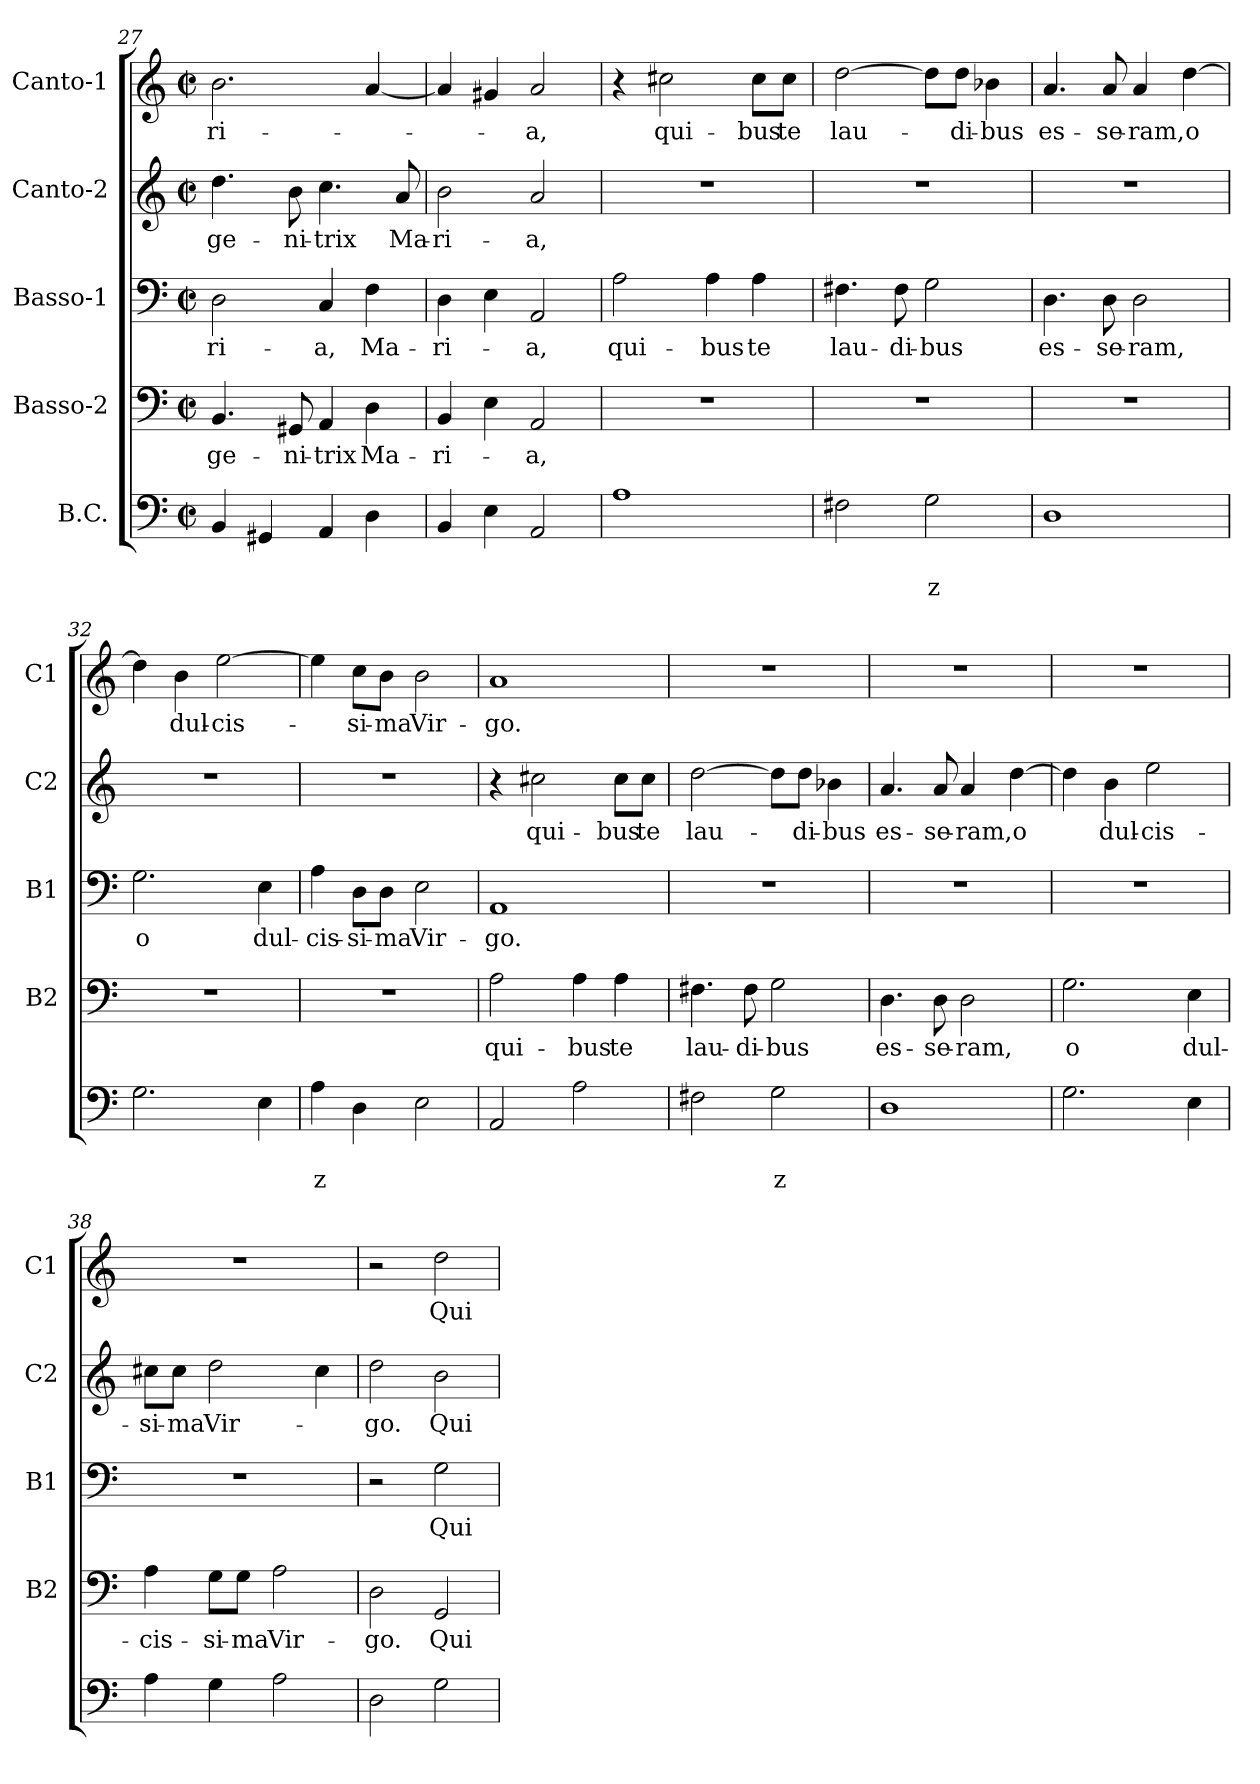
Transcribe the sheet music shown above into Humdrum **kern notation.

**kern	**text	**text	**kern	**text	**kern	**text	**kern	**text	**kern	**text
*part5	*part5	*part5	*part4	*part4	*part3	*part3	*part2	*part2	*part1	*part1
*staff5	*staff5	*staff5	*staff4	*staff4	*staff3	*staff3	*staff2	*staff2	*staff1	*staff1
*I"B.C.	*	*	*I"Basso-2	*	*I"Basso-1	*	*I"Canto-2	*	*I"Canto-1	*
*	*	*	*I'B2	*	*I'B1	*	*I'C2	*	*I'C1	*
*clefF4	*	*	*clefF4	*	*clefF4	*	*clefG2	*	*clefG2	*
*k[]	*	*	*k[]	*	*k[]	*	*k[]	*	*k[]	*
*C:	*	*	*C:	*	*C:	*	*C:	*	*C:	*
*M2/2	*	*	*M2/2	*	*M2/2	*	*M2/2	*	*M2/2	*
*met(c|)	*	*	*met(c|)	*	*met(c|)	*	*met(c|)	*	*met(c|)	*
=27	=27	=27	=27	=27	=27	=27	=27	=27	=27	=27
!	!	!	!	!LO:LY:b	!	!LO:LY:b	!	!LO:LY:b	!	!LO:LY:b
4BB/	.	.	4.BB/	ge-	2D\	-ri-	4.dd\	ge-	2.b\	-ri-
4GG#X/	.	.	.	.	.	.	.	.	.	.
!	!	!	!	!LO:LY:b	!	!	!	!LO:LY:b	!	!
.	.	.	8GG#X/	-ni-	.	.	8b\	-ni-	.	.
!	!	!	!	!LO:LY:b	!	!LO:LY:b	!	!LO:LY:b	!	!
4AA/	.	.	4AA/	-trix	4C/	-a,	4.cc\	-trix	.	.
!	!	!	!	!LO:LY:b	!	!LO:LY:b	!	!	!	!
4D\	.	.	4D\	Ma-	4F\	Ma-	.	.	[4a/	.
!	!	!	!	!	!	!	!	!LO:LY:b	!	!
.	.	.	.	.	.	.	8a/	Ma-	.	.
=28	=28	=28	=28	=28	=28	=28	=28	=28	=28	=28
!	!	!	!	!LO:LY:b	!	!LO:LY:b	!	!LO:LY:b	!	!
4BB/	.	.	4BB/	-ri-	4D\	-ri-	2b\	-ri-	4a/]	.
4E\	.	.	4E\	.	4E\	.	.	.	4g#X/	.
!	!	!	!	!LO:LY:b	!	!LO:LY:b	!	!LO:LY:b	!	!LO:LY:b
2AA/	.	.	2AA/	-a,	2AA/	-a,	2a/	-a,	2a/	-a,
!!LO:LB:g=z
=29	=29	=29	=29	=29	=29	=29	=29	=29	=29	=29
!	!	!	!	!	!	!LO:LY:b	!	!	!	!
1A	.	.	1r	.	2A\	qui-	1r	.	4r	.
!	!	!	!	!	!	!	!	!	!	!LO:LY:b
.	.	.	.	.	.	.	.	.	2cc#X\	qui-
!	!	!	!	!	!	!LO:LY:b	!	!	!	!
.	.	.	.	.	4A\	-bus	.	.	.	.
!	!	!	!	!	!	!LO:LY:b	!	!	!	!LO:LY:b
.	.	.	.	.	4A\	te	.	.	8cc#\L	-bus
!	!	!	!	!	!	!	!	!	!	!LO:LY:b
.	.	.	.	.	.	.	.	.	8cc#\J	te
=30	=30	=30	=30	=30	=30	=30	=30	=30	=30	=30
!	!	!	!	!	!	!LO:LY:b	!	!	!	!LO:LY:b
2F#X\	.	.	1r	.	4.F#X\	lau-	1r	.	[2dd\	lau-
!	!	!	!	!	!	!LO:LY:b	!	!	!	!
.	.	.	.	.	8F#\	-di-	.	.	.	.
!	!	!LO:LY:b	!	!	!	!LO:LY:b	!	!	!	!
2G\	.	z	.	.	2G\	-bus	.	.	8dd\L]	.
!	!	!	!	!	!	!	!	!	!	!LO:LY:b
.	.	.	.	.	.	.	.	.	8dd\J	-di-
!	!	!	!	!	!	!	!	!	!	!LO:LY:b
.	.	.	.	.	.	.	.	.	4b-X\	-bus
=31	=31	=31	=31	=31	=31	=31	=31	=31	=31	=31
!	!	!	!	!	!	!LO:LY:b	!	!	!	!LO:LY:b
1D	.	.	1r	.	4.D\	es-	1r	.	4.a/	es-
!	!	!	!	!	!	!LO:LY:b	!	!	!	!LO:LY:b
.	.	.	.	.	8D\	-se-	.	.	8a/	-se-
!	!	!	!	!	!	!LO:LY:b	!	!	!	!LO:LY:b
.	.	.	.	.	2D\	-ram,	.	.	4a/	-ram,
!	!	!	!	!	!	!	!	!	!	!LO:LY:b
.	.	.	.	.	.	.	.	.	[4dd\	o
=32	=32	=32	=32	=32	=32	=32	=32	=32	=32	=32
!	!	!	!	!	!	!LO:LY:b	!	!	!	!
2.G\	.	.	1r	.	2.G\	o	1r	.	4dd\]	.
!	!	!	!	!	!	!	!	!	!	!LO:LY:b
.	.	.	.	.	.	.	.	.	4b\	dul-
!	!	!	!	!	!	!	!	!	!	!LO:LY:b
.	.	.	.	.	.	.	.	.	[2ee\	-cis-
!	!	!	!	!	!	!LO:LY:b	!	!	!	!
4E\	.	.	.	.	4E\	dul-	.	.	.	.
=33	=33	=33	=33	=33	=33	=33	=33	=33	=33	=33
!	!	!LO:LY:b	!	!	!	!LO:LY:b	!	!	!	!
4A\	.	z	1r	.	4A\	-cis-	1r	.	4ee\]	.
!	!	!	!	!	!	!LO:LY:b	!	!	!	!LO:LY:b
4D\	.	.	.	.	8D\L	-si-	.	.	8cc\L	-si-
!	!	!	!	!	!	!LO:LY:b	!	!	!	!LO:LY:b
.	.	.	.	.	8D\J	-ma	.	.	8b\J	-ma
!	!	!	!	!	!	!LO:LY:b	!	!	!	!LO:LY:b
2E\	.	.	.	.	2E\	Vir-	.	.	2b\	Vir-
=34	=34	=34	=34	=34	=34	=34	=34	=34	=34	=34
!	!	!	!	!LO:LY:b	!	!LO:LY:b	!	!	!	!LO:LY:b
2AA/	.	.	2A\	qui-	1AA	-go.	4r	.	1a	-go.
!	!	!	!	!	!	!	!	!LO:LY:b	!	!
.	.	.	.	.	.	.	2cc#X\	qui-	.	.
!	!	!	!	!LO:LY:b	!	!	!	!	!	!
2A\	.	.	4A\	-bus	.	.	.	.	.	.
!	!	!	!	!LO:LY:b	!	!	!	!LO:LY:b	!	!
.	.	.	4A\	te	.	.	8cc#\L	-bus	.	.
!	!	!	!	!	!	!	!	!LO:LY:b	!	!
.	.	.	.	.	.	.	8cc#\J	te	.	.
!!LO:PB:g=z
=35	=35	=35	=35	=35	=35	=35	=35	=35	=35	=35
!	!	!	!	!LO:LY:b	!	!	!	!LO:LY:b	!	!
2F#X\	.	.	4.F#X\	lau-	1r	.	[2dd\	lau-	1r	.
!	!	!	!	!LO:LY:b	!	!	!	!	!	!
.	.	.	8F#\	-di-	.	.	.	.	.	.
!	!	!LO:LY:b	!	!LO:LY:b	!	!	!	!	!	!
2G\	.	z	2G\	-bus	.	.	8dd\L]	.	.	.
!	!	!	!	!	!	!	!	!LO:LY:b	!	!
.	.	.	.	.	.	.	8dd\J	-di-	.	.
!	!	!	!	!	!	!	!	!LO:LY:b	!	!
.	.	.	.	.	.	.	4b-X\	-bus	.	.
=36	=36	=36	=36	=36	=36	=36	=36	=36	=36	=36
!	!	!	!	!LO:LY:b	!	!	!	!LO:LY:b	!	!
1D	.	.	4.D\	es-	1r	.	4.a/	es-	1r	.
!	!	!	!	!LO:LY:b	!	!	!	!LO:LY:b	!	!
.	.	.	8D\	-se-	.	.	8a/	-se-	.	.
!	!	!	!	!LO:LY:b	!	!	!	!LO:LY:b	!	!
.	.	.	2D\	-ram,	.	.	4a/	-ram,	.	.
!	!	!	!	!	!	!	!	!LO:LY:b	!	!
.	.	.	.	.	.	.	[4dd\	o	.	.
=37	=37	=37	=37	=37	=37	=37	=37	=37	=37	=37
!	!	!	!	!LO:LY:b	!	!	!	!	!	!
2.G\	.	.	2.G\	o	1r	.	4dd\]	.	1r	.
!	!	!	!	!	!	!	!	!LO:LY:b	!	!
.	.	.	.	.	.	.	4b\	dul-	.	.
!	!	!	!	!	!	!	!	!LO:LY:b	!	!
.	.	.	.	.	.	.	2ee\	-cis-	.	.
!	!	!	!	!LO:LY:b	!	!	!	!	!	!
4E\	.	.	4E\	dul-	.	.	.	.	.	.
=38	=38	=38	=38	=38	=38	=38	=38	=38	=38	=38
!	!	!	!	!LO:LY:b	!	!	!	!LO:LY:b	!	!
4A\	.	.	4A\	-cis-	1r	.	8cc#X\L	-si-	1r	.
!	!	!	!	!	!	!	!	!LO:LY:b	!	!
.	.	.	.	.	.	.	8cc#\J	-ma	.	.
!	!	!	!	!LO:LY:b	!	!	!	!LO:LY:b	!	!
4G\	.	.	8G\L	-si-	.	.	2dd\	Vir-	.	.
!	!	!	!	!LO:LY:b	!	!	!	!	!	!
.	.	.	8G\J	-ma	.	.	.	.	.	.
!	!	!	!	!LO:LY:b	!	!	!	!	!	!
2A\	.	.	2A\	Vir-	.	.	.	.	.	.
.	.	.	.	.	.	.	4cc#\	.	.	.
=39	=39	=39	=39	=39	=39	=39	=39	=39	=39	=39
!	!	!	!	!LO:LY:b	!	!	!	!LO:LY:b	!	!
2D\	.	.	2D\	-go.	2r	.	2dd\	-go.	2r	.
!	!	!	!	!LO:LY:b	!	!LO:LY:b	!	!LO:LY:b	!	!LO:LY:b
2G\	.	.	2GG/	Qui-	2G\	Qui-	2b\	Qui-	2dd\	Qui-
=	=	=	=	=	=	=	=	=	=	=
*-	*-	*-	*-	*-	*-	*-	*-	*-	*-	*-
